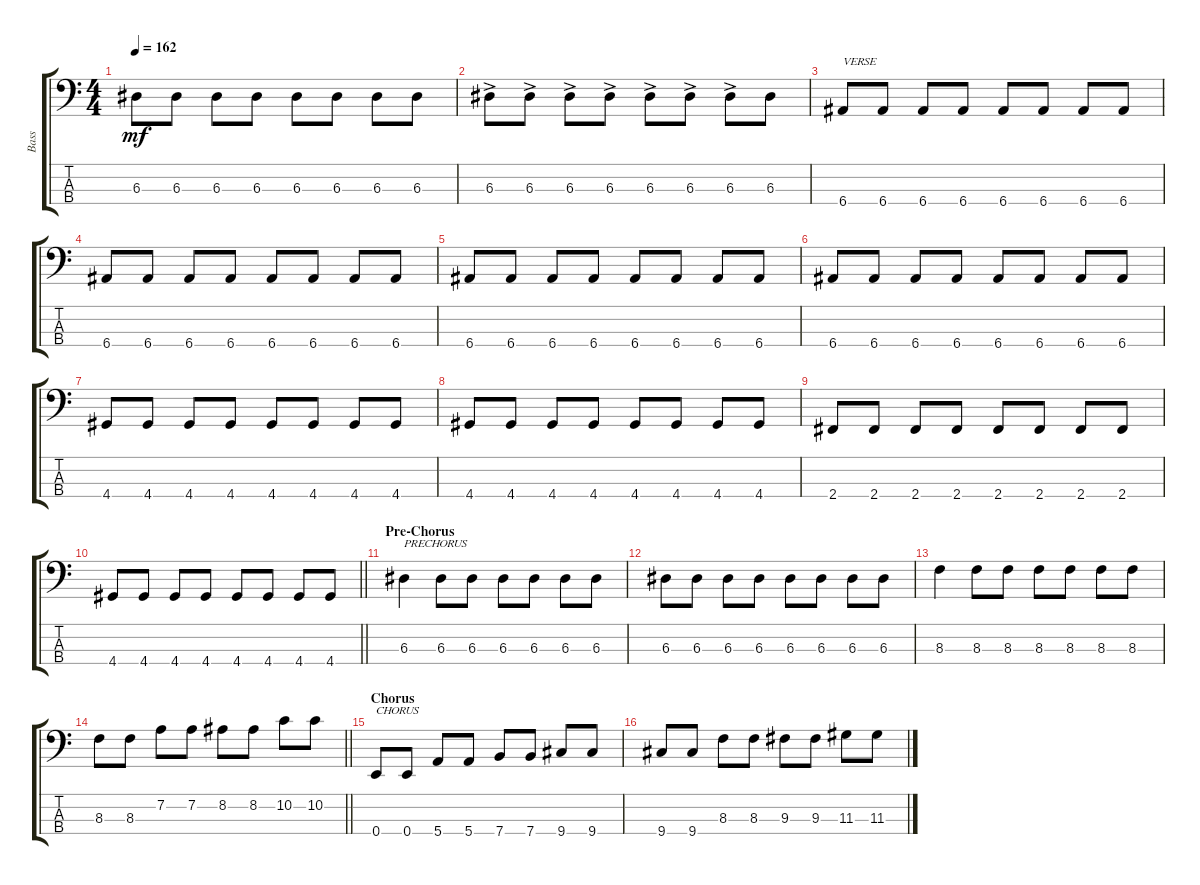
\track ("Bass" "Bass") {instrument electricbassfinger}
\staff {score tabs}
\tuning (G2 D2 A1 E1) {hide}
\ts (4 4)
\tempo 162
\clef f4
\ks c
6.3.8{dy mf} 6.3.8 6.3.8 6.3.8 6.3.8 6.3.8 6.3.8 6.3.8 |
6.3{ac}.8 6.3{ac}.8 6.3{ac}.8 6.3{ac}.8 6.3{ac}.8 6.3{ac}.8 6.3{ac}.8 6.3.8 |
6.4.8{txt "VERSE"} 6.4.8 6.4.8 6.4.8 6.4.8 6.4.8 6.4.8 6.4.8 |
6.4.8 6.4.8 6.4.8 6.4.8 6.4.8 6.4.8 6.4.8 6.4.8 |
6.4.8 6.4.8 6.4.8 6.4.8 6.4.8 6.4.8 6.4.8 6.4.8 |
6.4.8 6.4.8 6.4.8 6.4.8 6.4.8 6.4.8 6.4.8 6.4.8 |
4.4.8 4.4.8 4.4.8 4.4.8 4.4.8 4.4.8 4.4.8 4.4.8 |
4.4.8 4.4.8 4.4.8 4.4.8 4.4.8 4.4.8 4.4.8 4.4.8 |
2.4.8 2.4.8 2.4.8 2.4.8 2.4.8 2.4.8 2.4.8 2.4.8 |
\barLineRight lightlight
4.4.8 4.4.8 4.4.8 4.4.8 4.4.8 4.4.8 4.4.8 4.4.8 |
\section ("" "Pre-Chorus")
6.3.4{txt "PRECHORUS"} 6.3.8 6.3.8 6.3.8 6.3.8 6.3.8 6.3.8 |
6.3.8 6.3.8 6.3.8 6.3.8 6.3.8 6.3.8 6.3.8 6.3.8 |
8.3.4 8.3.8 8.3.8 8.3.8 8.3.8 8.3.8 8.3.8 |
\barLineRight lightlight
8.3.8 8.3.8 7.2.8 7.2.8 8.2.8 8.2.8 10.2.8 10.2.8 |
\section ("" "Chorus")
0.4.8{txt "CHORUS"} 0.4.8 5.4.8 5.4.8 7.4.8 7.4.8 9.4.8 9.4.8 |
9.4.8 9.4.8 8.3.8 8.3.8 9.3.8 9.3.8 11.3.8 11.3.8
